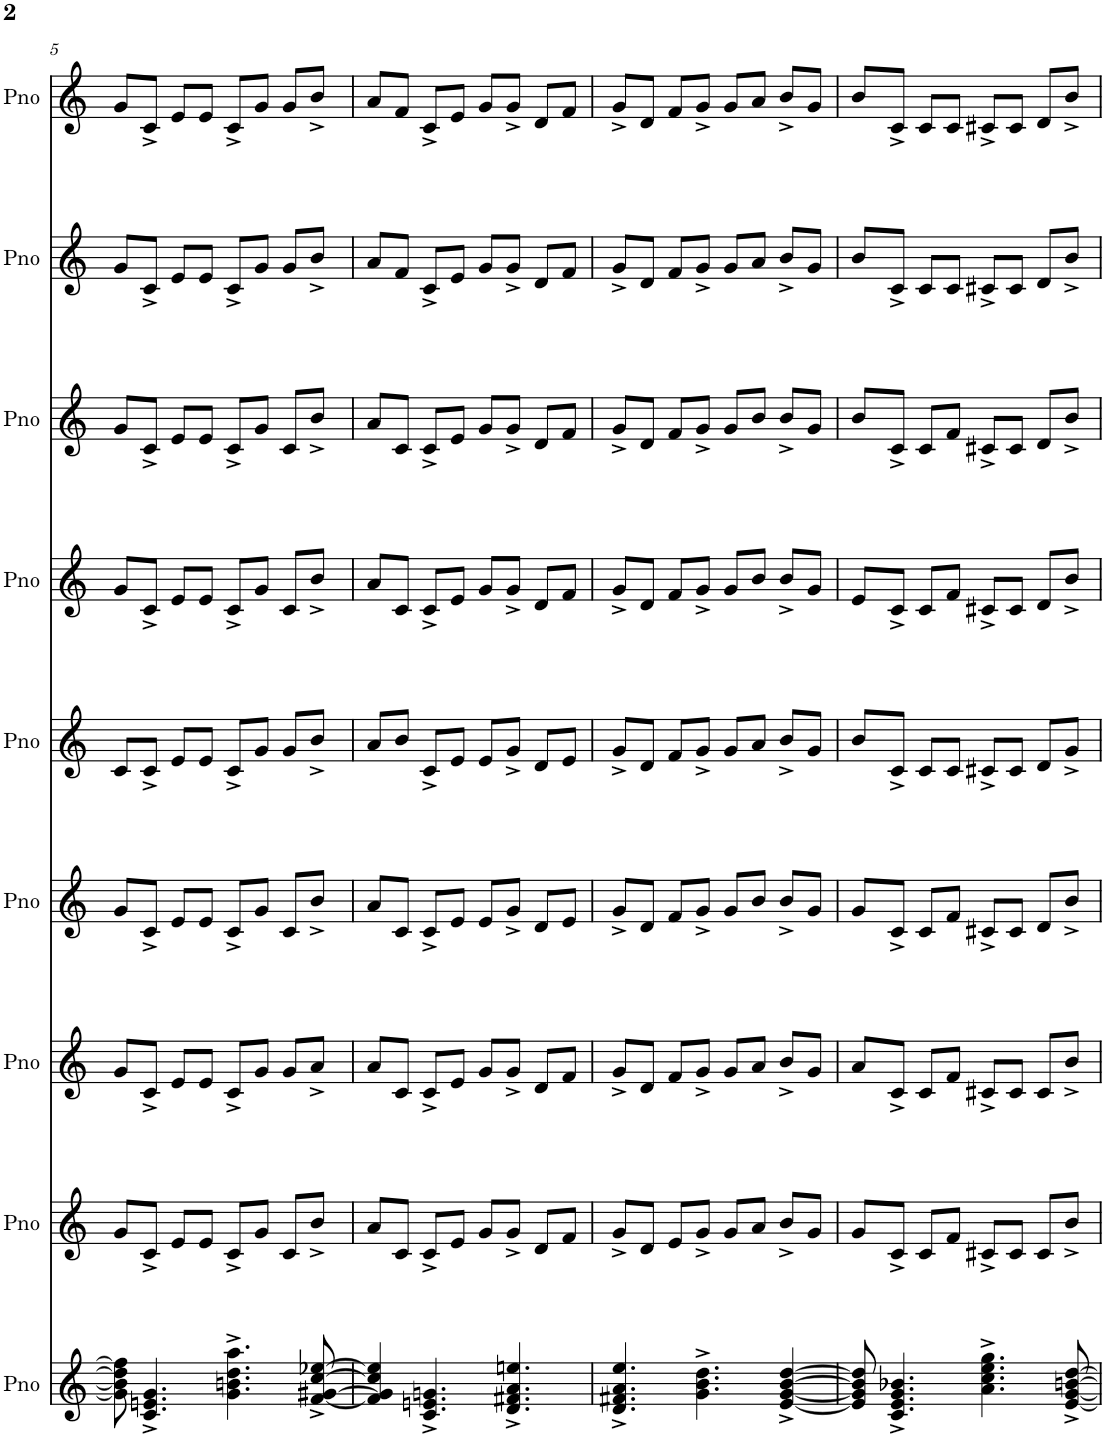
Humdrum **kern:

**kern	**kern	**kern	**kern	**kern	**kern	**kern	**kern	**kern
*part9	*part8	*part7	*part6	*part5	*part4	*part3	*part2	*part1
*staff9	*staff8	*staff7	*staff6	*staff5	*staff4	*staff3	*staff2	*staff1
*I"Piano	*I"Piano	*I"Piano	*I"Piano	*I"Piano	*I"Piano	*I"Piano	*I"Piano	*I"Piano
*I'Pno	*I'Pno	*I'Pno	*I'Pno	*I'Pno	*I'Pno	*I'Pno	*I'Pno	*I'Pno
!!LO:PB:g=z
*clefG2	*clefG2	*clefG2	*clefG2	*clefG2	*clefG2	*clefG2	*clefG2	*clefG2
*k[]	*k[]	*k[]	*k[]	*k[]	*k[]	*k[]	*k[]	*k[]
*M4/4	*M4/4	*M4/4	*M4/4	*M4/4	*M4/4	*M4/4	*M4/4	*M4/4
=5	=5	=5	=5	=5	=5	=5	=5	=5
8g\] 8b-\] 8dd\] 8ff\]	8g/L	8g/L	8g/L	8c/L	8g/L	8g/L	8g/L	8g/L
4.c/^ 4.en/^ 4.g/^	8c^/J	8c^/J	8c^/J	8c^/J	8c^/J	8c^/J	8c^/J	8c^/J
.	8e/L	8e/L	8e/L	8e/L	8e/L	8e/L	8e/L	8e/L
.	8e/J	8e/J	8e/J	8e/J	8e/J	8e/J	8e/J	8e/J
4.g\^ 4.bn\^ 4.dd\^ 4.aa\^	8c^/L	8c^/L	8c^/L	8c^/L	8c^/L	8c^/L	8c^/L	8c^/L
.	8g/J	8g/J	8g/J	8g/J	8g/J	8g/J	8g/J	8g/J
.	8c/L	8g/L	8c/L	8g/L	8c/L	8c/L	8g/L	8g/L
[8f/^ [8g#X/^ [8cc/^ [8ee-X/^	8b^/J	8a^/J	8b^/J	8b^/J	8b^/J	8b^/J	8b^/J	8b^/J
=6	=6	=6	=6	=6	=6	=6	=6	=6
4f/] 4g#/] 4cc/] 4ee-/]	8a/L	8a/L	8a/L	8a/L	8a/L	8a/L	8a/L	8a/L
.	8c/J	8c/J	8c/J	8b/J	8c/J	8c/J	8f/J	8f/J
4.c/^ 4.en/^ 4.gn/^	8c^/L	8c^/L	8c^/L	8c^/L	8c^/L	8c^/L	8c^/L	8c^/L
.	8e/J	8e/J	8e/J	8e/J	8e/J	8e/J	8e/J	8e/J
.	8g/L	8g/L	8e/L	8e/L	8g/L	8g/L	8g/L	8g/L
4.d/^ 4.f#X/^ 4.a/^ 4.een/^	8g^/J	8g^/J	8g^/J	8g^/J	8g^/J	8g^/J	8g^/J	8g^/J
.	8d/L	8d/L	8d/L	8d/L	8d/L	8d/L	8d/L	8d/L
.	8f/J	8f/J	8e/J	8e/J	8f/J	8f/J	8f/J	8f/J
=7	=7	=7	=7	=7	=7	=7	=7	=7
4.d/^ 4.f#X/^ 4.a/^ 4.ee/^	8g^/L	8g^/L	8g^/L	8g^/L	8g^/L	8g^/L	8g^/L	8g^/L
.	8d/J	8d/J	8d/J	8d/J	8d/J	8d/J	8d/J	8d/J
.	8e/L	8f/L	8f/L	8f/L	8f/L	8f/L	8f/L	8f/L
4.g\^ 4.b\^ 4.dd\^	8g^/J	8g^/J	8g^/J	8g^/J	8g^/J	8g^/J	8g^/J	8g^/J
.	8g/L	8g/L	8g/L	8g/L	8g/L	8g/L	8g/L	8g/L
.	8a/J	8a/J	8b/J	8a/J	8b/J	8b/J	8a/J	8a/J
[4e/^ [4g/^ [4b/^ [4dd/^	8b^/L	8b^/L	8b^/L	8b^/L	8b^/L	8b^/L	8b^/L	8b^/L
.	8g/J	8g/J	8g/J	8g/J	8g/J	8g/J	8g/J	8g/J
=8	=8	=8	=8	=8	=8	=8	=8	=8
8e/] 8g/] 8b/] 8dd/]	8g/L	8a/L	8g/L	8b/L	8e/L	8b/L	8b/L	8b/L
4.c/^ 4.e/^ 4.g/^ 4.b-X/^	8c^/J	8c^/J	8c^/J	8c^/J	8c^/J	8c^/J	8c^/J	8c^/J
.	8c/L	8c/L	8c/L	8c/L	8c/L	8c/L	8c/L	8c/L
.	8f/J	8f/J	8f/J	8c/J	8f/J	8f/J	8c/J	8c/J
4.a\^ 4.cc\^ 4.ee\^ 4.gg\^	8c#X^/L	8c#X^/L	8c#X^/L	8c#X^/L	8c#X^/L	8c#X^/L	8c#X^/L	8c#X^/L
.	8c#/J	8c#/J	8c#/J	8c#/J	8c#/J	8c#/J	8c#/J	8c#/J
.	8c#/L	8c#/L	8d/L	8d/L	8d/L	8d/L	8d/L	8d/L
[8e/^ [8g/^ [8bn/^ [8dd/^	8b^/J	8b^/J	8b^/J	8g^/J	8b^/J	8b^/J	8b^/J	8b^/J
=	=	=	=	=	=	=	=	=
*-	*-	*-	*-	*-	*-	*-	*-	*-
